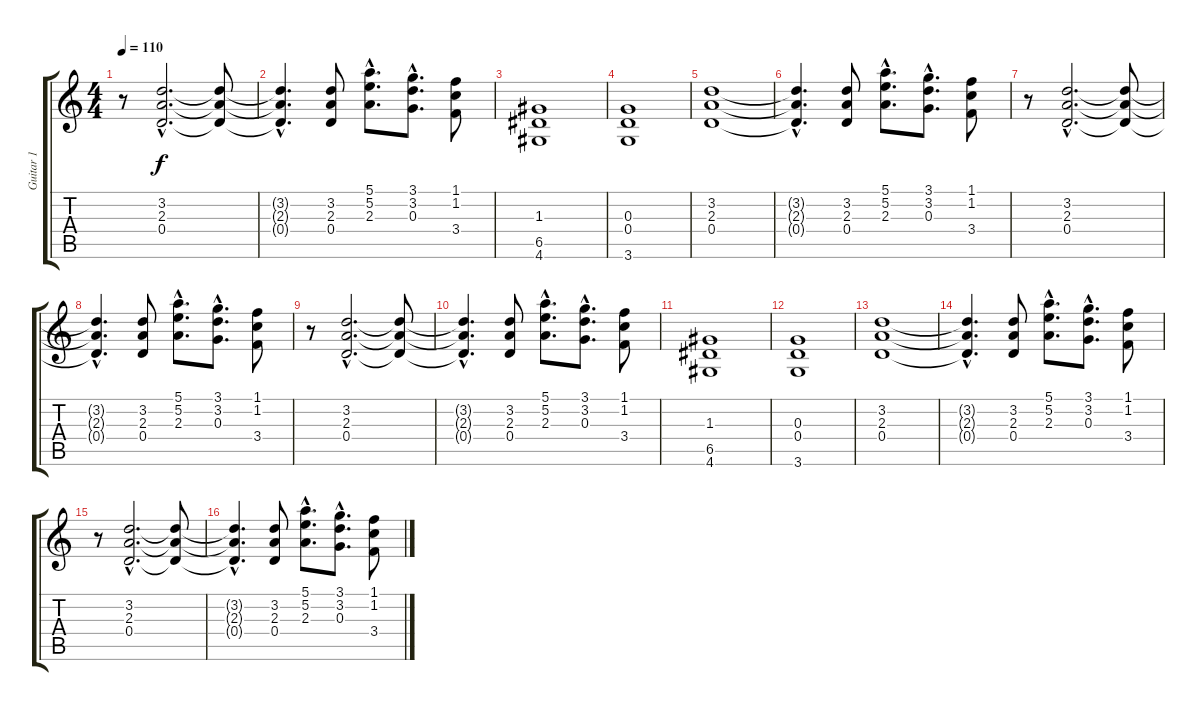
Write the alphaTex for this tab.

\track ("Guitar 1" "Guitar 1") {instrument distortionguitar}
\staff {score tabs}
\tuning (E4 B3 G3 D3 A2 E2) {hide}
\ts (4 4)
\tempo 110
\clef g2
\ks c
r.8{dy f} (3.2{hac} 2.3{hac} 0.4{hac}).2{d} (3.2{t} 2.3{t} 0.4{t}).8 |
(3.2{hac t} 2.3{hac t} 0.4{hac t}).4{d} (3.2 2.3 0.4).8 (5.1{hac} 5.2{hac} 2.3{hac}).8{d} (3.1{hac} 3.2{hac} 0.3{hac}).8{d} (1.1 1.2 3.4).8 |
(1.3 6.5 4.6).1 |
(0.3 0.4 3.6).1 |
(3.2 2.3 0.4).1 |
(3.2{hac t} 2.3{hac t} 0.4{hac t}).4{d} (3.2 2.3 0.4).8 (5.1{hac} 5.2{hac} 2.3{hac}).8{d} (3.1{hac} 3.2{hac} 0.3{hac}).8{d} (1.1 1.2 3.4).8 |
r.8 (3.2{hac} 2.3{hac} 0.4{hac}).2{d} (3.2{t} 2.3{t} 0.4{t}).8 |
(3.2{hac t} 2.3{hac t} 0.4{hac t}).4{d} (3.2 2.3 0.4).8 (5.1{hac} 5.2{hac} 2.3{hac}).8{d} (3.1{hac} 3.2{hac} 0.3{hac}).8{d} (1.1 1.2 3.4).8 |
r.8 (3.2{hac} 2.3{hac} 0.4{hac}).2{d} (3.2{t} 2.3{t} 0.4{t}).8 |
(3.2{hac t} 2.3{hac t} 0.4{hac t}).4{d} (3.2 2.3 0.4).8 (5.1{hac} 5.2{hac} 2.3{hac}).8{d} (3.1{hac} 3.2{hac} 0.3{hac}).8{d} (1.1 1.2 3.4).8 |
(1.3 6.5 4.6).1 |
(0.3 0.4 3.6).1 |
(3.2 2.3 0.4).1 |
(3.2{hac t} 2.3{hac t} 0.4{hac t}).4{d} (3.2 2.3 0.4).8 (5.1{hac} 5.2{hac} 2.3{hac}).8{d} (3.1{hac} 3.2{hac} 0.3{hac}).8{d} (1.1 1.2 3.4).8 |
r.8 (3.2{hac} 2.3{hac} 0.4{hac}).2{d} (3.2{t} 2.3{t} 0.4{t}).8 |
(3.2{hac t} 2.3{hac t} 0.4{hac t}).4{d} (3.2 2.3 0.4).8 (5.1{hac} 5.2{hac} 2.3{hac}).8{d} (3.1{hac} 3.2{hac} 0.3{hac}).8{d} (1.1 1.2 3.4).8
